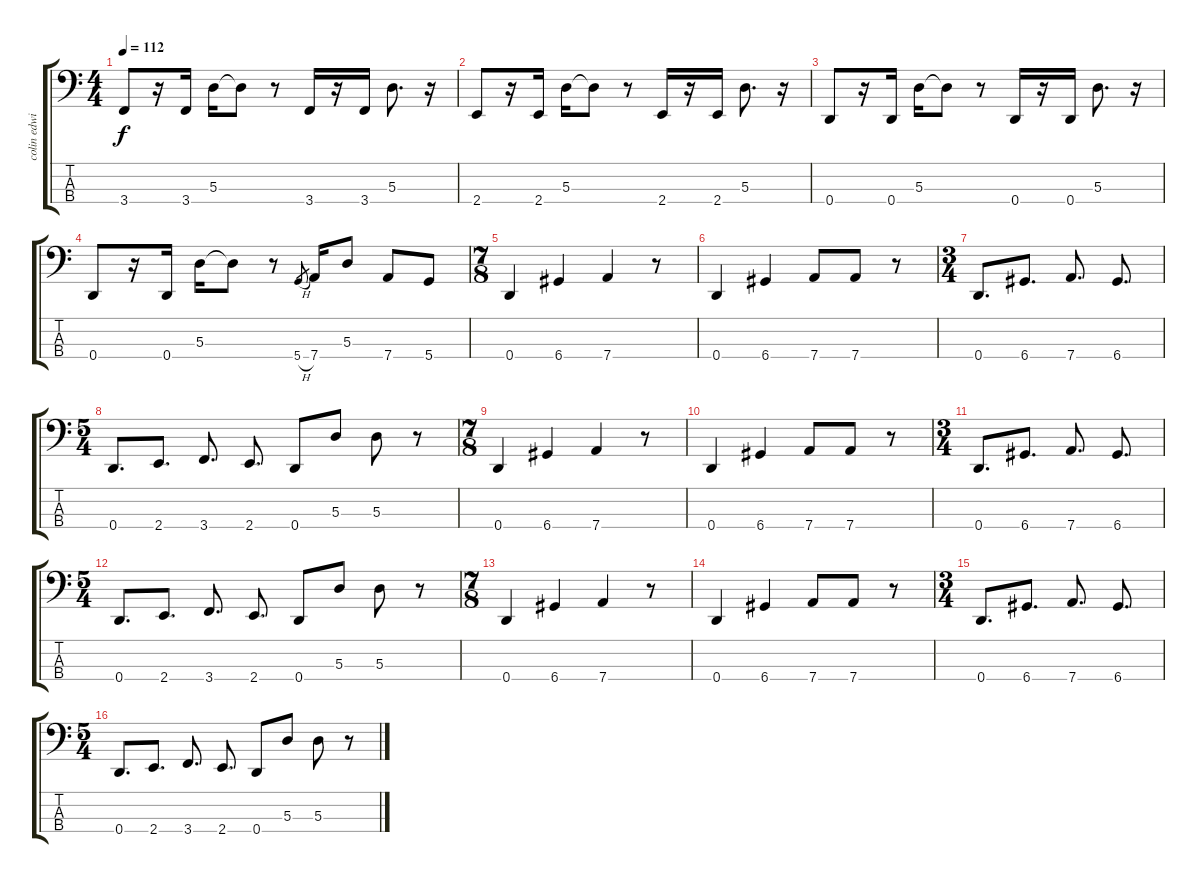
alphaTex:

\track ("colin edwin" "colin edwi") {instrument electricbassfinger bank 255}
\staff {score tabs}
\tuning (G2 D2 A1 D1) {hide}
\ts (4 4)
\tempo 112
\clef f4
\ks c
3.4.8{dy f} r.16 3.4.16 5.3.16 5.3{t}.8 r.8 3.4.16 r.16 3.4.16 5.3.8{d} r.16 |
2.4.8 r.16 2.4.16 5.3.16 5.3{t}.8 r.8 2.4.16 r.16 2.4.16 5.3.8{d} r.16 |
0.4.8 r.16 0.4.16 5.3.16 5.3{t}.8 r.8 0.4.16 r.16 0.4.16 5.3.8{d} r.16 |
0.4.8 r.16 0.4.16 5.3.16 5.3{t}.8 r.8 5.4{h}.8{gr} 7.4.16 5.3.8 7.4.8 5.4.8 |
\ts (7 8)
0.4.4 6.4.4 7.4.4 r.8 |
0.4.4 6.4.4 7.4.8 7.4.8 r.8 |
\ts (3 4)
0.4.8{d} 6.4.8{d} 7.4.8{d} 6.4.8{d} |
\ts (5 4)
0.4.8{d} 2.4.8{d} 3.4.8{d} 2.4.8{d} 0.4.8 5.3.8 5.3.8 r.8 |
\ts (7 8)
0.4.4 6.4.4 7.4.4 r.8 |
0.4.4 6.4.4 7.4.8 7.4.8 r.8 |
\ts (3 4)
0.4.8{d} 6.4.8{d} 7.4.8{d} 6.4.8{d} |
\ts (5 4)
0.4.8{d} 2.4.8{d} 3.4.8{d} 2.4.8{d} 0.4.8 5.3.8 5.3.8 r.8 |
\ts (7 8)
0.4.4 6.4.4 7.4.4 r.8 |
0.4.4 6.4.4 7.4.8 7.4.8 r.8 |
\ts (3 4)
0.4.8{d} 6.4.8{d} 7.4.8{d} 6.4.8{d} |
\ts (5 4)
0.4.8{d} 2.4.8{d} 3.4.8{d} 2.4.8{d} 0.4.8 5.3.8 5.3.8 r.8
